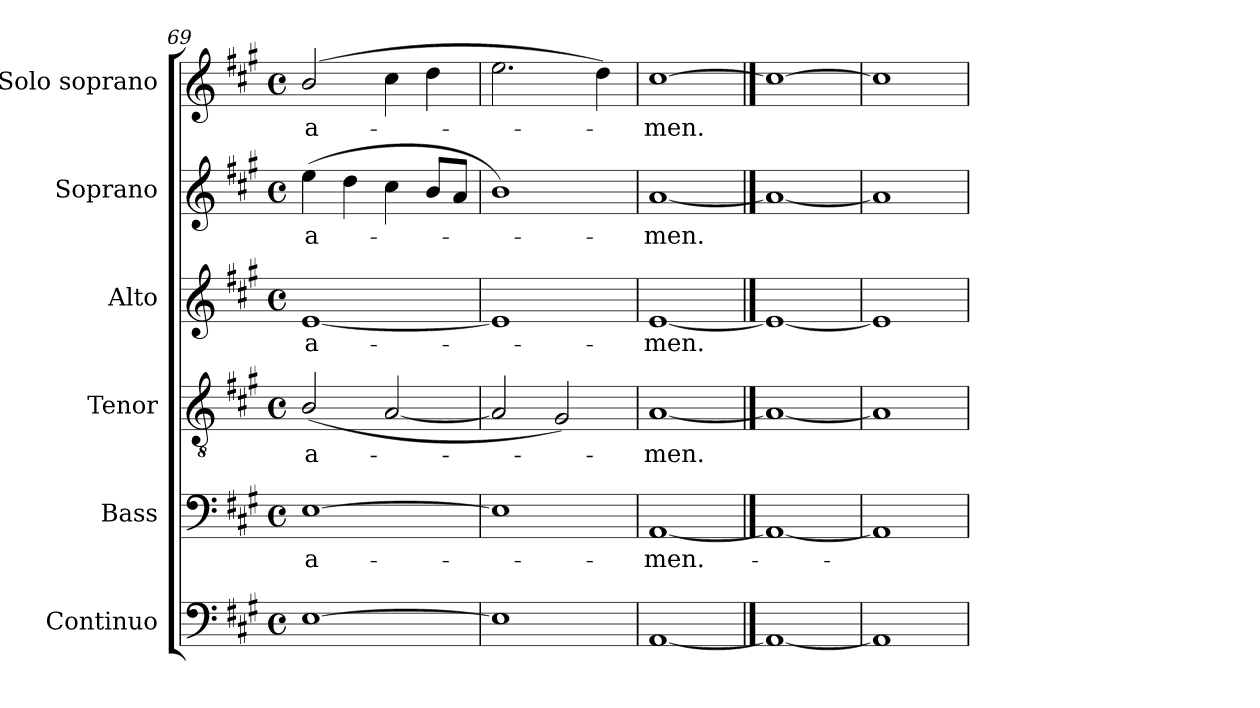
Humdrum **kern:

**kern	**kern	**text	**kern	**text	**kern	**text	**kern	**text	**kern	**text
*part6	*part5	*part5	*part4	*part4	*part3	*part3	*part2	*part2	*part1	*part1
*staff6	*staff5	*staff5	*staff4	*staff4	*staff3	*staff3	*staff2	*staff2	*staff1	*staff1
*I"Continuo	*I"Bass	*	*I"Tenor	*	*I"Alto	*	*I"Soprano	*	*I"Solo soprano	*
*I'Cont.	*I'B.	*	*I'T.	*	*I'A.	*	*I'S.	*	*I'S.	*
*clefF4	*clefF4	*	*clefGv2	*	*clefG2	*	*clefG2	*	*clefG2	*
*	*	*	*ITrd7c12	*	*	*	*	*	*	*
*k[f#c#g#]	*k[f#c#g#]	*	*k[f#c#g#]	*	*k[f#c#g#]	*	*k[f#c#g#]	*	*k[f#c#g#]	*
*A:	*A:	*	*A:	*	*A:	*	*A:	*	*A:	*
*M4/4	*M4/4	*	*M4/4	*	*M4/4	*	*M4/4	*	*M4/4	*
*met(c)	*met(c)	*	*met(c)	*	*met(c)	*	*met(c)	*	*met(c)	*
=69	=69	=69	=69	=69	=69	=69	=69	=69	=69	=69
!	!	!LO:LY:b:color=#000000	!	!	!	!	!	!	!	!
!	!	!	!	!LO:LY:b:color=#000000	!	!	!	!	!	!
!	!	!	!	!	!	!LO:LY:b:color=#000000	!	!	!	!
!	!	!	!	!	!	!	!	!LO:LY:b:color=#000000	!	!
!	!	!	!	!	!	!	!	!	!	!LO:LY:b:color=#000000
[>1Ei	[>1Ei	a-	(2BBi/	a-	[<1ei	a-	(4eei\	a-	(2bi/	a-
.	.	.	.	.	.	.	4ddi\	.	.	.
.	.	.	[<2AAi/	.	.	.	4cc#i\	.	4cc#i\	.
.	.	.	.	.	.	.	8bi/L	.	4ddi\	.
.	.	.	.	.	.	.	8ai/J	.	.	.
=70	=70	=70	=70	=70	=70	=70	=70	=70	=70	=70
1Ei]	1Ei]	.	2AAi/]	.	1ei]	.	1bi)	.	2.eei\	.
.	.	.	2GG#i/)	.	.	.	.	.	.	.
.	.	.	.	.	.	.	.	.	4ddi\)	.
=71	=71	=71	=71	=71	=71	=71	=71	=71	=71	=71
!	!	!LO:LY:b:color=#000000	!	!	!	!	!	!	!	!
!	!	!	!	!LO:LY:b:color=#000000	!	!	!	!	!	!
!	!	!	!	!	!	!LO:LY:b:color=#000000	!	!	!	!
!	!	!	!	!	!	!	!	!LO:LY:b:color=#000000	!	!
!	!	!	!	!	!	!	!	!	!	!LO:LY:b:color=#000000
[1AAi	[1AAi	-men.-	[1AAi	-men.	[1ei	-men.	[1ai	-men.	[1cc#i	-men.
==72	==72	==72	==72	==72	==72	==72	==72	==72	==72	==72
1AAi_	1AAi_	.	1AAi_	.	1ei_	.	1ai_	.	1cc#i_	.
=73	=73	=73	=73	=73	=73	=73	=73	=73	=73	=73
1AAi]	1AAi]	.	1AAi]	.	1ei]	.	1ai]	.	1cc#i]	.
=	=	=	=	=	=	=	=	=	=	=
*-	*-	*-	*-	*-	*-	*-	*-	*-	*-	*-
